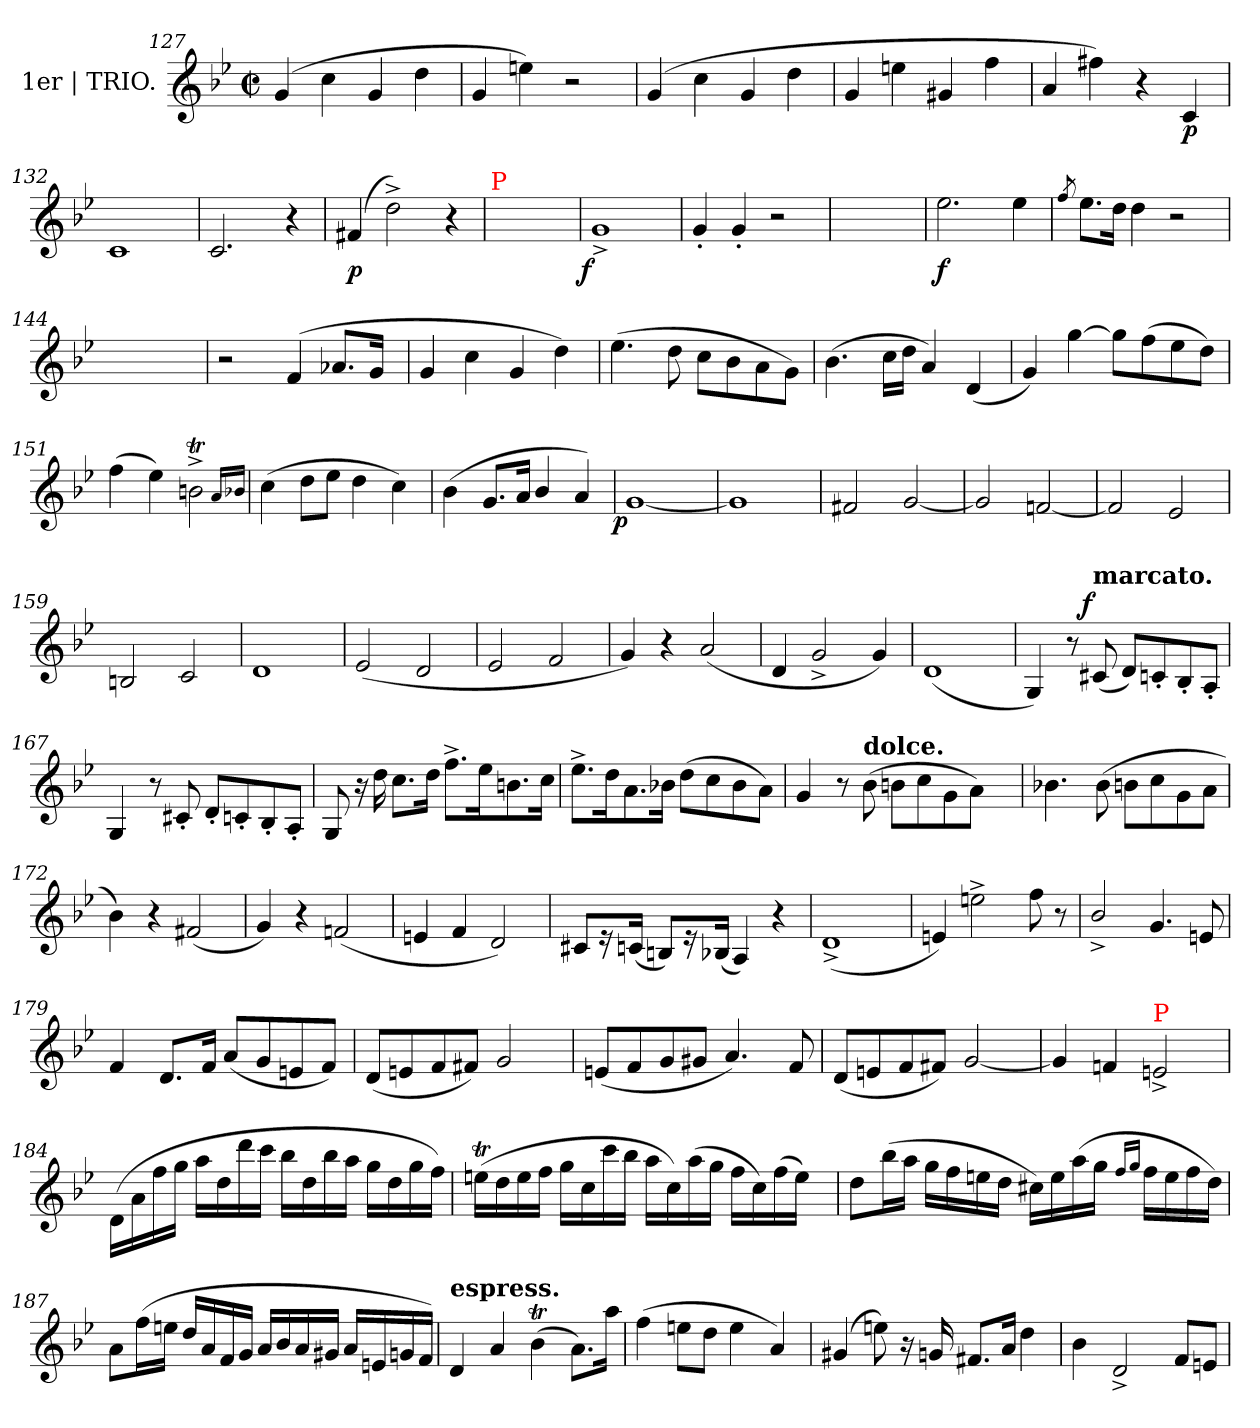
**kern	**dynam
*part1	*part1
*staff1	*staff1
*I" 1er | TRIO.	*
*clefG2	*
*k[b-e-]	*
*M2/2	*
*met(c|)	*
=127	=127
(>4g	.
4cc	.
4g	.
4dd	.
=128	=128
4g	.
4een)	.
2r	.
=129	=129
(>4g	.
4cc	.
4g	.
4dd	.
=130	=130
4g	.
4een	.
4g#X	.
4ff	.
=131	=131
4a	.
4ff#X)	.
4r	.
4c	p
=132	=132
1c	.
=133	=133
2.c	.
4r	.
=134	=134
(>4f#X	p
2dd^<)	.
4r	.
=135	=135
!LO:TX:a:color=red:t=P	!
1ryy	.
=138	=138
!	!LO:DY:rj
1g^<	f
=139	=139
4g'<	.
4g'<	.
2r	.
=140	=140
1ryy	.
=142	=142
2.ee-	f
4ee-	.
=143	=143
8qff/	.
8.ee-L	.
16ddJk	.
4dd	.
2r	.
=144	=144
1ryy	.
=146	=146
2r	.
(>4f	.
8.a-XL	.
16gJk	.
16ryy	.
=147	=147
4g	.
4cc	.
4g	.
4dd)	.
=148	=148
(>4.ee-	.
8dd	.
8cc\L	.
8b-\	.
8a\	.
8g\J)	.
=149	=149
(>4.b-	.
16ccLL	.
16ddJJ	.
4a)	.
(<4d	.
=150	=150
4g)	.
[4gg	.
8ggL]	.
(>8ff	.
8ee-	.
8ddJ)	.
=151	=151
(>4ff	.
4ee-)	.
2bnt^<	.
16qqa/LL	.
16qqb-/JJ	.
=152	=152
(>4cc	.
8ddL	.
8ee-J	.
4dd	.
4cc)	.
=153	=153
(>4b-\	.
8.gL	.
16aJk	.
4b-/	.
4a)	.
=154	=154
!	!LO:DY:rj
[1g	p
=155	=155
1g]	.
=156	=156
2f#X	.
[2g	.
=157	=157
2g]	.
[2fn	.
=158	=158
2f]	.
2e-	.
=159	=159
2Bn	.
2c	.
=160	=160
1d	.
=161	=161
(<2e-	.
2d	.
=162	=162
2e-	.
2f	.
=163	=163
4g)	.
4r	.
(<2a	.
=164	=164
4d	.
2g^<	.
4g)	.
=165	=165
(<1d	.
=166	=166
4G)	.
8r	.
!LO:TX:a:B:t=marcato.	!
!	!LO:DY:a:rj
(<8c#X	f
8dL)	.
8cn'<	.
8B-'<	.
8A'<J	.
=167	=167
4G	.
8r	.
8c#X'<	.
8d'<L	.
8cn'<	.
8B-'<	.
8A'<J	.
=168	=168
8G	.
16r	.
16dd	.
8.ccL	.
16ddJk	.
8.ff^<L	.
16ee-k	.
8.bn	.
16ccJk	.
=169	=169
8.ee-^<L	.
16ddk	.
8.a	.
16b-XJk	.
(>8ddL	.
8cc	.
8b-	.
8aJ)	.
=170	=170
4g	.
8r	.
!LO:TX:a:B:t=dolce.	!
(>8b-	.
8bn\L	.
8cc\	.
8g\	.
8a\J)	.
8ryy	.
=171	=171
4.b-X	.
(>8b-	.
8bn\L	.
8cc\	.
8g\	.
8a\J	.
=172	=172
4b-)	.
4r	.
(<2f#X	.
=173	=173
4g)	.
4r	.
(<2fn	.
=174	=174
4en	.
4f	.
2d)	.
=175	=175
8c#XL	.
16re	.
(<16cnJk	.
8BnL)	.
16re	.
(<16B-XJk	.
4A)	.
4r	.
=176	=176
(<1d^>	.
=177	=177
4en)	.
2een^<	.
8ff	.
8r	.
=178	=178
2b-^>/	.
4.g	.
8en	.
=179	=179
4f	.
8.dL	.
16fJk	.
(<8aL	.
8g	.
8en	.
8fJ)	.
=180	=180
(<8dL	.
8en	.
8f	.
8f#XJ)	.
2g	.
=181	=181
(<8enL	.
8f	.
8g	.
8g#XJ	.
4.a)	.
8f	.
=182	=182
(<8dL	.
8en	.
8f	.
8f#XJ)	.
[2g	.
=183	=183
4g]	.
4fn	.
!LO:TX:a:color=red:t=P	!
2en^>	.
=184	=184
(>16dLL	.
16a	.
16ff	.
16ggJJ	.
16aaLL	.
16dd	.
16ddd	.
16cccJJ	.
16bb-LL	.
16dd	.
16bb-	.
16aaJJ	.
16ggLL	.
16dd	.
16gg	.
16ffJJ)	.
=185	=185
(>16eentLL	.
16dd	.
16ee	.
16ffJJ	.
16ggLL	.
16cc	.
16ccc	.
16bb-JJ	.
16aaLL	.
16cc)	.
(>16aa	.
16ggJJ	.
16ffLL	.
16cc)	.
(>16ff	.
16eeJJ)	.
16ryy	.
=186	=186
8ddL	.
(>16bb-L	.
16aaJJ	.
16ggLL	.
16ff	.
16een	.
16ddJJ	.
16cc#XLL)	.
16ee	.
(>16aa	.
16ggJJ	.
16qqff/LL	.
16qqgg/JJ	.
16ffLL	.
16ee	.
16ff	.
16ddJJ)	.
=187	=187
8aL	.
(>16ffL	.
16eenJJ	.
16ddLL	.
16a	.
16f	.
16gJJ	.
16aLL	.
16b-	.
16a	.
16g#XJJ	.
16aLL	.
16en	.
16gn	.
16fJJ)	.
=188	=188
!LO:TX:a:B:t=espress.	!
4d	.
4a	.
(>4b-T	.
8.aL)	.
16aaJk	.
=189	=189
(>4ff	.
8eenL	.
8ddJ	.
4ee	.
4a)	.
=190	=190
(>4g#X	.
8een)	.
16r	.
16gn	.
8.f#XL	.
16aJk	.
4dd	.
=191	=191
4b-	.
2d^<	.
8fL	.
8enJ	.
=	=
*-	*-
